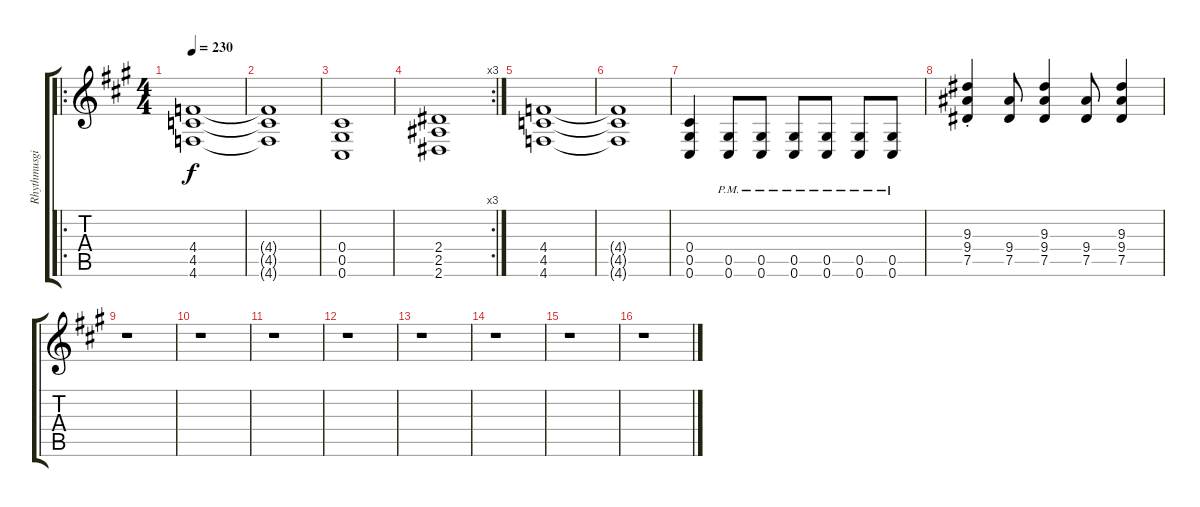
\track ("Rhythmusgit.1" "Rhythmusgi") {instrument distortionguitar}
\staff {score tabs}
\tuning (Eb4 Bb3 Gb3 Db3 Ab2 Db2) {hide}
\ro
\ts (4 4)
\tempo 230
\clef g2
\ks a
(4.4 4.5 4.6).1{dy f} |
(4.4{t} 4.5{t} 4.6{t}).1 |
(0.4 0.5 0.6).1 |
\rc 3
(2.4 2.5 2.6).1 |
(4.4 4.5 4.6).1 |
(4.4{t} 4.5{t} 4.6{t}).1 |
(0.4 0.5 0.6).4 (0.5{pm} 0.6{pm}).8 (0.5{pm} 0.6{pm}).8 (0.5{pm} 0.6{pm}).8 (0.5{pm} 0.6{pm}).8 (0.5{pm} 0.6{pm}).8 (0.5{pm} 0.6{pm}).8 |
(9.3{st} 9.4{st} 7.5{st}).4 (9.4 7.5).8 (9.3 9.4 7.5).4 (9.4 7.5).8 (9.3 9.4 7.5).4 |
r.1 |
r.1 |
r.1 |
r.1 |
r.1 |
r.1 |
r.1 |
r.1
